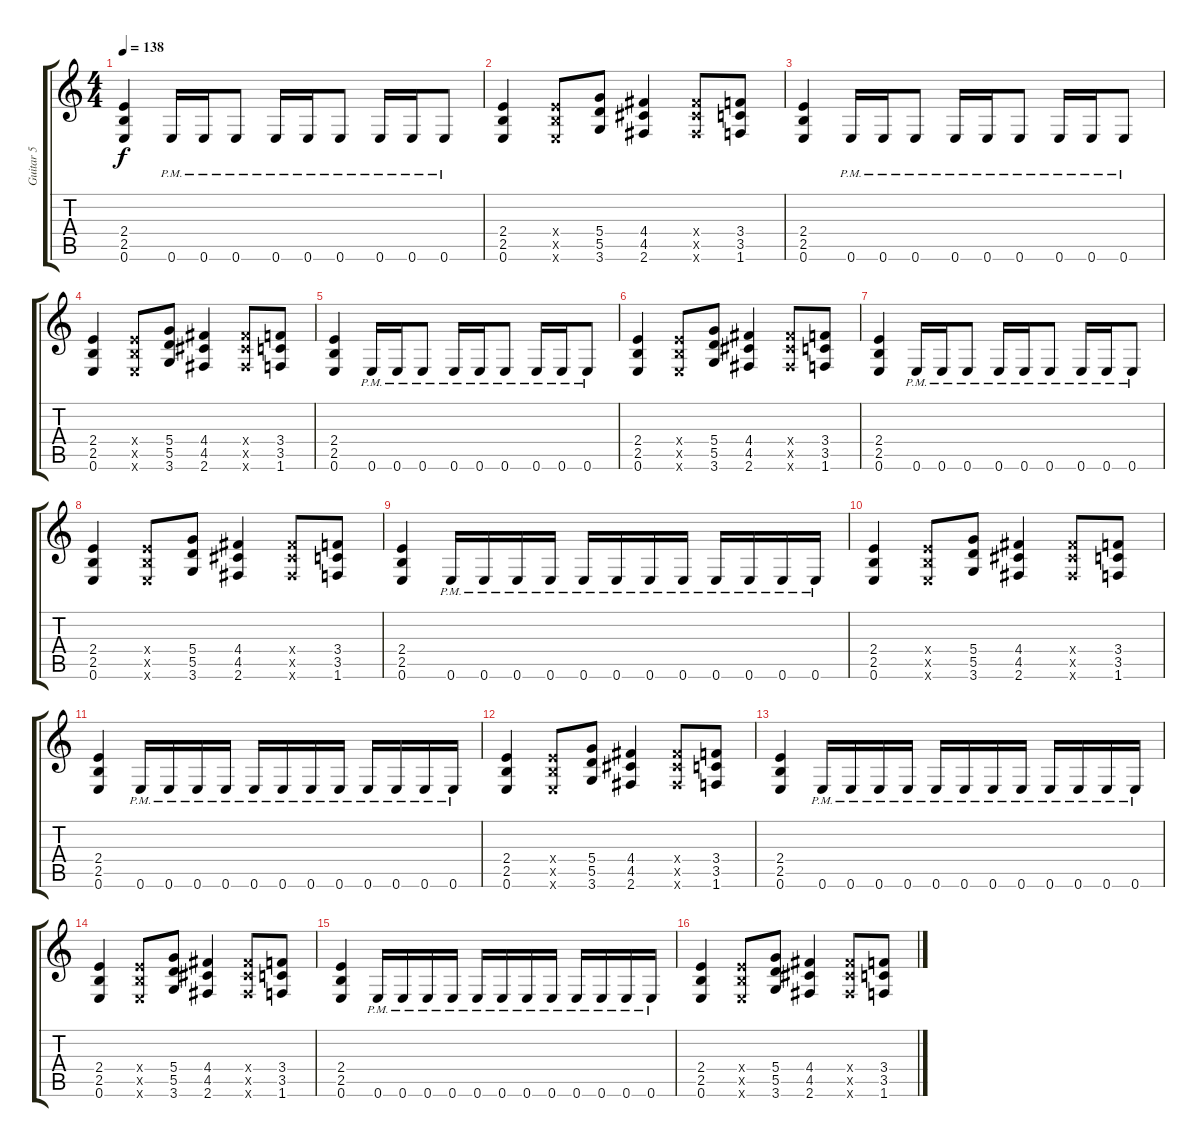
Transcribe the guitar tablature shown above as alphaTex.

\track ("Guitar 5" "Guitar 5") {instrument distortionguitar}
\staff {score tabs}
\tuning (E4 B3 G3 D3 A2 E2) {hide}
\ts (4 4)
\tempo 138
\clef g2
\ks c
(2.4 2.5 0.6).4{dy f} 0.6{pm}.16 0.6{pm}.16 0.6{pm}.8 0.6{pm}.16 0.6{pm}.16 0.6{pm}.8 0.6{pm}.16 0.6{pm}.16 0.6{pm}.8 |
(2.4 2.5 0.6).4 (2.4{x} 2.5{x} 0.6{x}).8 (5.4 5.5 3.6).8 (4.4 4.5 2.6).4 (4.4{x} 4.5{x} 2.6{x}).8 (3.4 3.5 1.6).8 |
(2.4 2.5 0.6).4 0.6{pm}.16 0.6{pm}.16 0.6{pm}.8 0.6{pm}.16 0.6{pm}.16 0.6{pm}.8 0.6{pm}.16 0.6{pm}.16 0.6{pm}.8 |
(2.4 2.5 0.6).4 (2.4{x} 2.5{x} 0.6{x}).8 (5.4 5.5 3.6).8 (4.4 4.5 2.6).4 (4.4{x} 4.5{x} 2.6{x}).8 (3.4 3.5 1.6).8 |
(2.4 2.5 0.6).4 0.6{pm}.16 0.6{pm}.16 0.6{pm}.8 0.6{pm}.16 0.6{pm}.16 0.6{pm}.8 0.6{pm}.16 0.6{pm}.16 0.6{pm}.8 |
(2.4 2.5 0.6).4 (2.4{x} 2.5{x} 0.6{x}).8 (5.4 5.5 3.6).8 (4.4 4.5 2.6).4 (4.4{x} 4.5{x} 2.6{x}).8 (3.4 3.5 1.6).8 |
(2.4 2.5 0.6).4 0.6{pm}.16 0.6{pm}.16 0.6{pm}.8 0.6{pm}.16 0.6{pm}.16 0.6{pm}.8 0.6{pm}.16 0.6{pm}.16 0.6{pm}.8 |
(2.4 2.5 0.6).4 (2.4{x} 2.5{x} 0.6{x}).8 (5.4 5.5 3.6).8 (4.4 4.5 2.6).4 (4.4{x} 4.5{x} 2.6{x}).8 (3.4 3.5 1.6).8 |
(2.4 2.5 0.6).4 0.6{pm}.16 0.6{pm}.16 0.6{pm}.16 0.6{pm}.16 0.6{pm}.16 0.6{pm}.16 0.6{pm}.16 0.6{pm}.16 0.6{pm}.16 0.6{pm}.16 0.6{pm}.16 0.6{pm}.16 |
(2.4 2.5 0.6).4 (2.4{x} 2.5{x} 0.6{x}).8 (5.4 5.5 3.6).8 (4.4 4.5 2.6).4 (4.4{x} 4.5{x} 2.6{x}).8 (3.4 3.5 1.6).8 |
(2.4 2.5 0.6).4 0.6{pm}.16 0.6{pm}.16 0.6{pm}.16 0.6{pm}.16 0.6{pm}.16 0.6{pm}.16 0.6{pm}.16 0.6{pm}.16 0.6{pm}.16 0.6{pm}.16 0.6{pm}.16 0.6{pm}.16 |
(2.4 2.5 0.6).4 (2.4{x} 2.5{x} 0.6{x}).8 (5.4 5.5 3.6).8 (4.4 4.5 2.6).4 (4.4{x} 4.5{x} 2.6{x}).8 (3.4 3.5 1.6).8 |
(2.4 2.5 0.6).4 0.6{pm}.16 0.6{pm}.16 0.6{pm}.16 0.6{pm}.16 0.6{pm}.16 0.6{pm}.16 0.6{pm}.16 0.6{pm}.16 0.6{pm}.16 0.6{pm}.16 0.6{pm}.16 0.6{pm}.16 |
(2.4 2.5 0.6).4 (2.4{x} 2.5{x} 0.6{x}).8 (5.4 5.5 3.6).8 (4.4 4.5 2.6).4 (4.4{x} 4.5{x} 2.6{x}).8 (3.4 3.5 1.6).8 |
(2.4 2.5 0.6).4 0.6{pm}.16 0.6{pm}.16 0.6{pm}.16 0.6{pm}.16 0.6{pm}.16 0.6{pm}.16 0.6{pm}.16 0.6{pm}.16 0.6{pm}.16 0.6{pm}.16 0.6{pm}.16 0.6{pm}.16 |
(2.4 2.5 0.6).4 (2.4{x} 2.5{x} 0.6{x}).8 (5.4 5.5 3.6).8 (4.4 4.5 2.6).4 (4.4{x} 4.5{x} 2.6{x}).8 (3.4 3.5 1.6).8
